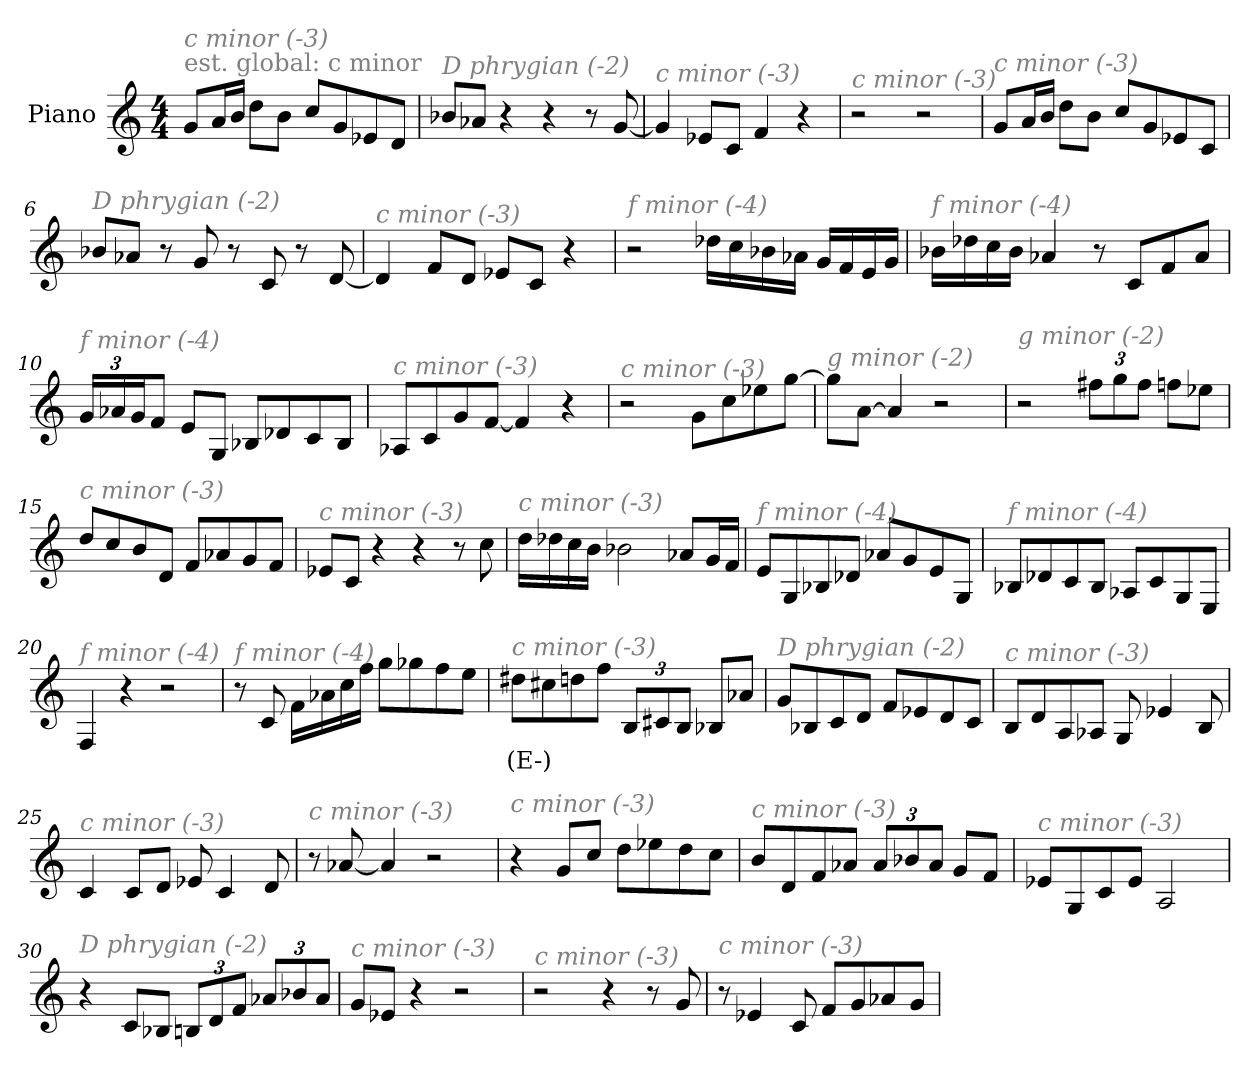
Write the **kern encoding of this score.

**kern	**text
*part1	*part1
*staff1	*staff1
*I"Piano	*
*I'Pno	*
*clefG2	*
*k[]	*
*M4/4	*
*MM224	*
=1	=1
!LO:TX:a:color=#808080:t=est. global&colon; c minor	!
!LO:TX:i:color=#808080:t=c minor (-3)	!
8g/L	.
16a/L	.
16b/JJ	.
8dd\L	.
8b\J	.
8cc/L	.
8g/	.
8e-X/	.
8d/J	.
=2	=2
!LO:TX:i:color=#808080:t=D phrygian (-2)	!
8b-X/L	.
8a-X/J	.
4r	.
4r	.
8r	.
[8g/	.
=3	=3
!LO:TX:i:color=#808080:t=c minor (-3)	!
4g/]	.
8e-X/L	.
8c/J	.
4f/	.
4r	.
=4	=4
!LO:TX:i:color=#808080:t=c minor (-3)	!
2r	.
2r	.
!!LO:LB:g=z
=5	=5
!LO:TX:i:color=#808080:t=c minor (-3)	!
8g/L	.
16a/L	.
16b/JJ	.
8dd\L	.
8b\J	.
8cc/L	.
8g/	.
8e-X/	.
8c/J	.
=6	=6
!LO:TX:i:color=#808080:t=D phrygian (-2)	!
8b-X/L	.
8a-X/J	.
8r	.
8g/	.
8r	.
8c/	.
8r	.
[8d/	.
=7	=7
!LO:TX:i:color=#808080:t=c minor (-3)	!
4d/]	.
8f/L	.
8d/J	.
8e-X/L	.
8c/J	.
4r	.
=8	=8
!LO:TX:i:color=#808080:t=f minor (-4)	!
2r	.
16dd-X\LL	.
16cc\	.
16b-X\	.
16a-X\JJ	.
16g/LL	.
16f/	.
16e/	.
16g/JJ	.
!!LO:LB:g=z
=9	=9
!LO:TX:i:color=#808080:t=f minor (-4)	!
16b-X\LL	.
16dd-X\	.
16cc\	.
16b-\JJ	.
4a-X/	.
8r	.
8c/L	.
8f/	.
8a-/J	.
=10	=10
*Xbrackettup	*
!LO:TX:i:color=#808080:t=f minor (-4)	!
24g/LL	.
24a-X/	.
24g/J	.
8f/J	.
8e/L	.
8G/J	.
8B-X/L	.
8d-X/	.
8c/	.
8B-/J	.
=11	=11
!LO:TX:i:color=#808080:t=c minor (-3)	!
8A-X/L	.
8c/	.
8g/	.
[8f/J	.
4f/]	.
4r	.
=12	=12
!LO:TX:i:color=#808080:t=c minor (-3)	!
2r	.
8g\L	.
8cc\	.
8ee-X\	.
[8gg\J	.
!!LO:LB:g=z
=13	=13
!LO:TX:i:color=#808080:t=g minor (-2)	!
8gg\L]	.
[8a\J	.
4a/]	.
2r	.
=14	=14
!LO:TX:i:color=#808080:t=g minor (-2)	!
2r	.
12ff#X\L	.
12gg\	.
12ff#\J	.
8ffn\L	.
8ee-X\J	.
=15	=15
!LO:TX:i:color=#808080:t=c minor (-3)	!
8dd/L	.
8cc/	.
8b/	.
8d/J	.
8f/L	.
8a-X/	.
8g/	.
8f/J	.
=16	=16
!LO:TX:i:color=#808080:t=c minor (-3)	!
8e-X/L	.
8c/J	.
4r	.
4r	.
8r	.
8cc\	.
!!LO:LB:g=z
=17	=17
!LO:TX:i:color=#808080:t=c minor (-3)	!
16dd\LL	.
16dd-X\	.
16cc\	.
16b\JJ	.
2b-X\	.
8a-X/L	.
16g/L	.
16f/JJ	.
=18	=18
!LO:TX:i:color=#808080:t=f minor (-4)	!
8e/L	.
8G/	.
8B-X/	.
8d-X/J	.
8a-X/L	.
8g/	.
8e/	.
8G/J	.
=19	=19
!LO:TX:i:color=#808080:t=f minor (-4)	!
8B-X/L	.
8d-X/	.
8c/	.
8B-/J	.
8A-X/L	.
8c/	.
8G/	.
8E/J	.
=20	=20
!LO:TX:i:color=#808080:t=f minor (-4)	!
4F/	.
4r	.
2r	.
!!LO:LB:g=z
=21	=21
!LO:TX:i:color=#808080:t=f minor (-4)	!
8r	.
8c/	.
16f\LL	.
16a-X\	.
16cc\	.
16ff\JJ	.
8gg\L	.
8gg-X\	.
8ff\	.
8ee\J	.
=22	=22
!LO:TX:i:color=#808080:t=c minor (-3)	!
8dd#Xi\L	(E-)
8cc#X\	.
8dd\	.
8ff\J	.
12B/L	.
12c#X/	.
12B/J	.
8B-X/L	.
8a-X/J	.
=23	=23
!LO:TX:i:color=#808080:t=D phrygian (-2)	!
8g/L	.
8B-X/	.
8c/	.
8d/J	.
8f/L	.
8e-X/	.
8d/	.
8c/J	.
!!LO:LB:g=z
=24	=24
!LO:TX:i:color=#808080:t=c minor (-3)	!
8B/L	.
8d/	.
8A/	.
8A-X/J	.
8G/	.
4e-X/	.
8B/	.
=25	=25
!LO:TX:i:color=#808080:t=c minor (-3)	!
4c/	.
8c/L	.
8d/J	.
8e-X/	.
4c/	.
8d/	.
=26	=26
!LO:TX:i:color=#808080:t=c minor (-3)	!
8r	.
[8a-X/	.
4a-/]	.
2r	.
=27	=27
!LO:TX:i:color=#808080:t=c minor (-3)	!
4r	.
8g/L	.
8cc/J	.
8dd\L	.
8ee-X\	.
8dd\	.
8cc\J	.
!!LO:LB:g=z
=28	=28
!LO:TX:i:color=#808080:t=c minor (-3)	!
8b/L	.
8d/	.
8f/	.
8a-X/J	.
12a-/L	.
12b-X/	.
12a-/J	.
8g/L	.
8f/J	.
=29	=29
!LO:TX:i:color=#808080:t=c minor (-3)	!
8e-X/L	.
8G/	.
8c/	.
8e-/J	.
2A/	.
=30	=30
!LO:TX:i:color=#808080:t=D phrygian (-2)	!
4r	.
8c/L	.
8B-X/J	.
12Bn/L	.
12d/	.
12f/J	.
12a-X/L	.
12b-X/	.
12a-/J	.
=31	=31
!LO:TX:i:color=#808080:t=c minor (-3)	!
8g/L	.
8e-X/J	.
4r	.
2r	.
=32	=32
!LO:TX:i:color=#808080:t=c minor (-3)	!
2r	.
4r	.
8r	.
8g/	.
!!LO:LB:g=z
=33	=33
!LO:TX:i:color=#808080:t=c minor (-3)	!
8r	.
4e-X/	.
8c/	.
8f/L	.
8g/	.
8a-X/	.
8g/J	.
=	=
*-	*-
